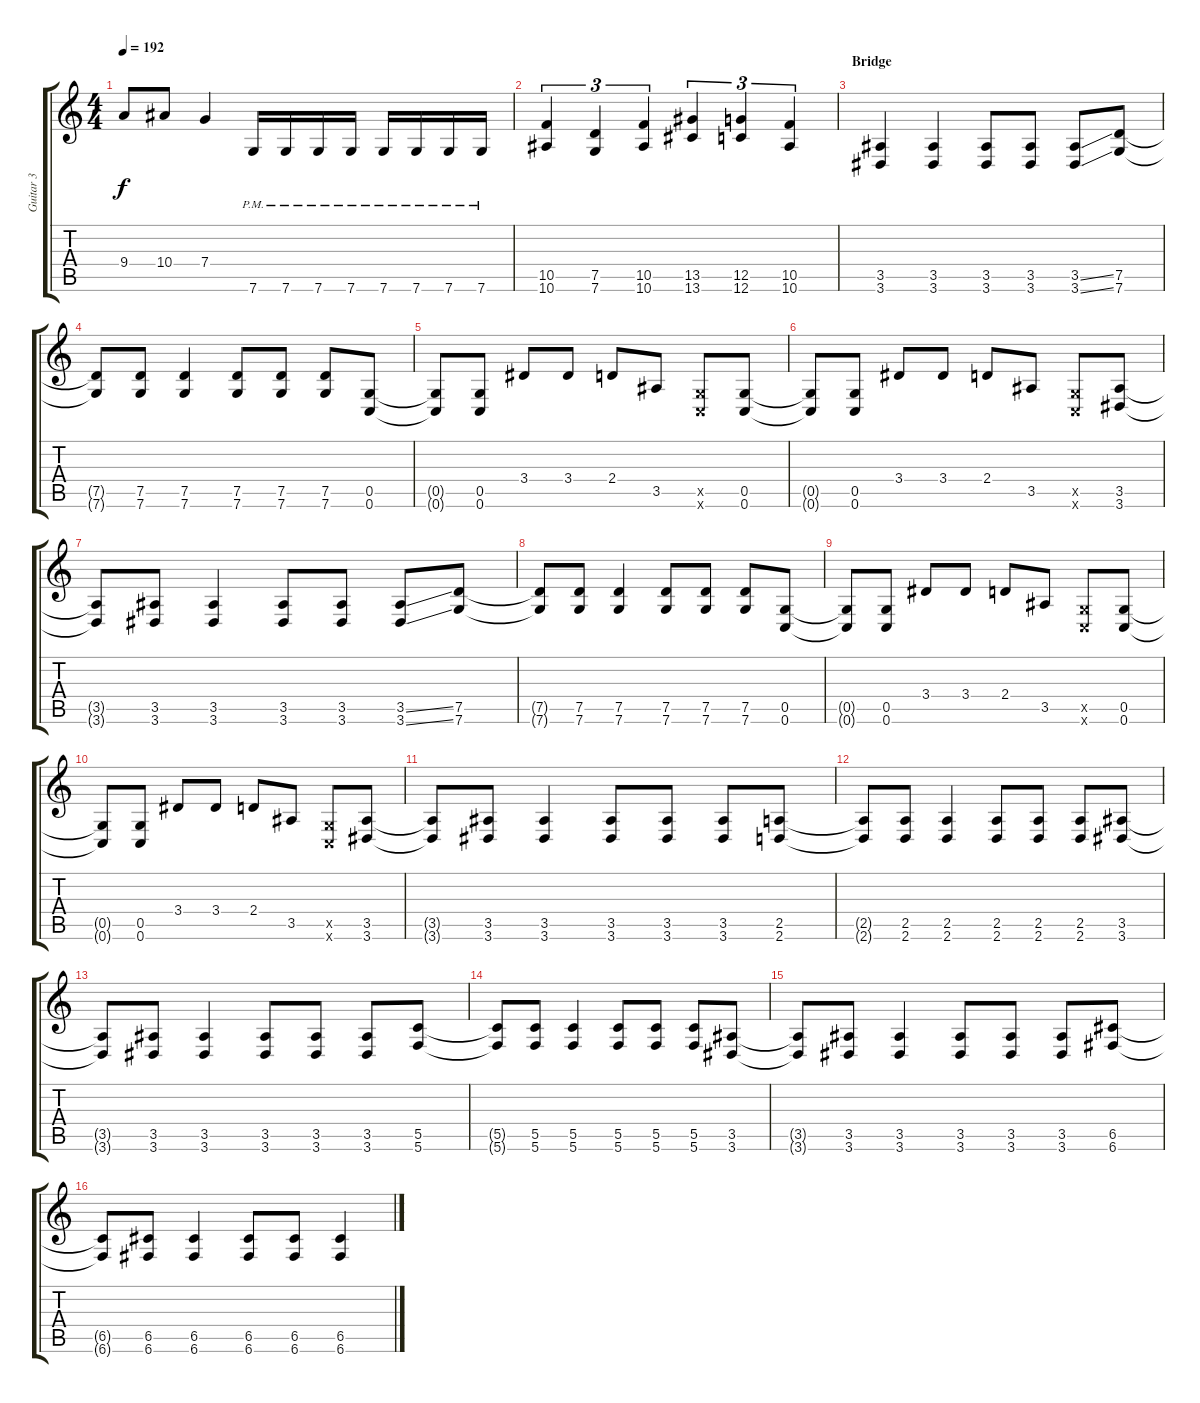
\track ("Guitar 3" "Guitar 3") {instrument distortionguitar}
\staff {score tabs}
\tuning (D4 A3 F3 C3 G2 C2) {hide}
\ts (4 4)
\tempo 192
\clef g2
\ks c
9.4{t}.8{dy f} 10.4.8 7.4.4 7.6{pm}.16 7.6{pm}.16 7.6{pm}.16 7.6{pm}.16 7.6{pm}.16 7.6{pm}.16 7.6{pm}.16 7.6{pm}.16 |
(10.5 10.6).4{tu (3 2)} (7.5 7.6).4{tu (3 2)} (10.5 10.6).4{tu (3 2)} (13.5 13.6).4{tu (3 2)} (12.5 12.6).4{tu (3 2)} (10.5 10.6).4{tu (3 2)} |
\section ("" "Bridge")
(3.5 3.6).4 (3.5 3.6).4 (3.5 3.6).8 (3.5 3.6).8 (3.5{ss} 3.6{ss}).8 (7.5 7.6).8 |
(7.5{t} 7.6{t}).8 (7.5 7.6).8 (7.5 7.6).4 (7.5 7.6).8 (7.5 7.6).8 (7.5 7.6).8 (0.5 0.6).8 |
(0.5{t} 0.6{t}).8 (0.5 0.6).8 3.4.8 3.4.8 2.4.8 3.5.8 (0.5{x} 0.6{x}).8 (0.5 0.6).8 |
(0.5{t} 0.6{t}).8 (0.5 0.6).8 3.4.8 3.4.8 2.4.8 3.5.8 (0.5{x} 0.6{x}).8 (3.5 3.6).8 |
(3.5{t} 3.6{t}).8 (3.5 3.6).8 (3.5 3.6).4 (3.5 3.6).8 (3.5 3.6).8 (3.5{ss} 3.6{ss}).8 (7.5 7.6).8 |
(7.5{t} 7.6{t}).8 (7.5 7.6).8 (7.5 7.6).4 (7.5 7.6).8 (7.5 7.6).8 (7.5 7.6).8 (0.5 0.6).8 |
(0.5{t} 0.6{t}).8 (0.5 0.6).8 3.4.8 3.4.8 2.4.8 3.5.8 (0.5{x} 0.6{x}).8 (0.5 0.6).8 |
(0.5{t} 0.6{t}).8 (0.5 0.6).8 3.4.8 3.4.8 2.4.8 3.5.8 (0.5{x} 0.6{x}).8 (3.5 3.6).8 |
(3.5{t} 3.6{t}).8 (3.5 3.6).8 (3.5 3.6).4 (3.5 3.6).8 (3.5 3.6).8 (3.5 3.6).8 (2.5 2.6).8 |
(2.5{t} 2.6{t}).8 (2.5 2.6).8 (2.5 2.6).4 (2.5 2.6).8 (2.5 2.6).8 (2.5 2.6).8 (3.5 3.6).8 |
(3.5{t} 3.6{t}).8 (3.5 3.6).8 (3.5 3.6).4 (3.5 3.6).8 (3.5 3.6).8 (3.5 3.6).8 (5.5 5.6).8 |
(5.5{t} 5.6{t}).8 (5.5 5.6).8 (5.5 5.6).4 (5.5 5.6).8 (5.5 5.6).8 (5.5 5.6).8 (3.5 3.6).8 |
(3.5{t} 3.6{t}).8 (3.5 3.6).8 (3.5 3.6).4 (3.5 3.6).8 (3.5 3.6).8 (3.5 3.6).8 (6.5 6.6).8 |
(6.5{t} 6.6{t}).8 (6.5 6.6).8 (6.5 6.6).4 (6.5 6.6).8 (6.5 6.6).8 (6.5 6.6).4
